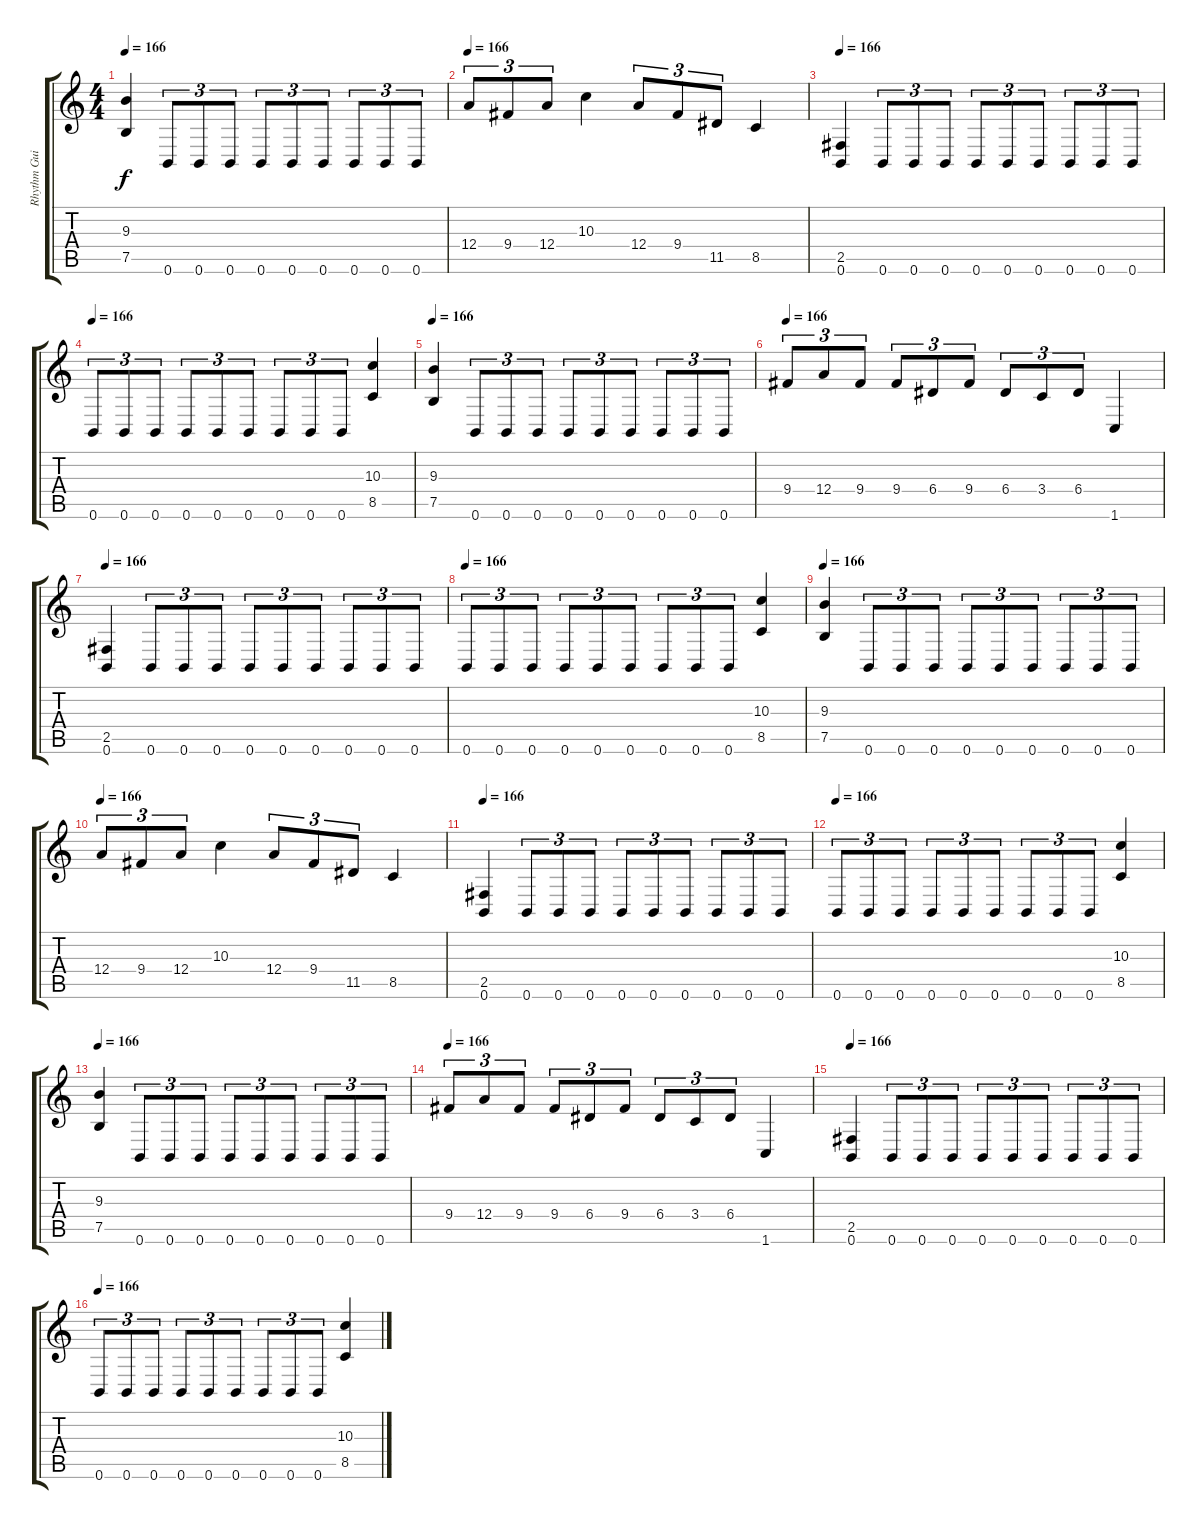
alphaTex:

\track ("Rhythm Guitar I" "Rhythm Gui") {instrument distortionguitar}
\staff {score tabs}
\tuning (B3 Gb3 D3 A2 E2 B1) {hide}
\ts (4 4)
\tempo 166
\clef g2
\ks c
(9.3 7.5).4{dy f} 0.6.8{tu (3 2)} 0.6.8{tu (3 2)} 0.6.8{tu (3 2)} 0.6.8{tu (3 2)} 0.6.8{tu (3 2)} 0.6.8{tu (3 2)} 0.6.8{tu (3 2)} 0.6.8{tu (3 2)} 0.6.8{tu (3 2)} |
\tempo 166
12.4.8{tu (3 2)} 9.4.8{tu (3 2)} 12.4.8{tu (3 2)} 10.3.4 12.4.8{tu (3 2)} 9.4.8{tu (3 2)} 11.5.8{tu (3 2)} 8.5.4 |
\tempo 166
(2.5 0.6).4 0.6.8{tu (3 2)} 0.6.8{tu (3 2)} 0.6.8{tu (3 2)} 0.6.8{tu (3 2)} 0.6.8{tu (3 2)} 0.6.8{tu (3 2)} 0.6.8{tu (3 2)} 0.6.8{tu (3 2)} 0.6.8{tu (3 2)} |
\tempo 166
0.6.8{tu (3 2)} 0.6.8{tu (3 2)} 0.6.8{tu (3 2)} 0.6.8{tu (3 2)} 0.6.8{tu (3 2)} 0.6.8{tu (3 2)} 0.6.8{tu (3 2)} 0.6.8{tu (3 2)} 0.6.8{tu (3 2)} (10.3 8.5).4 |
\tempo 166
(9.3 7.5).4 0.6.8{tu (3 2)} 0.6.8{tu (3 2)} 0.6.8{tu (3 2)} 0.6.8{tu (3 2)} 0.6.8{tu (3 2)} 0.6.8{tu (3 2)} 0.6.8{tu (3 2)} 0.6.8{tu (3 2)} 0.6.8{tu (3 2)} |
\tempo 166
9.4.8{tu (3 2)} 12.4.8{tu (3 2)} 9.4.8{tu (3 2)} 9.4.8{tu (3 2)} 6.4.8{tu (3 2)} 9.4.8{tu (3 2)} 6.4.8{tu (3 2)} 3.4.8{tu (3 2)} 6.4.8{tu (3 2)} 1.6.4 |
\tempo 166
(2.5 0.6).4 0.6.8{tu (3 2)} 0.6.8{tu (3 2)} 0.6.8{tu (3 2)} 0.6.8{tu (3 2)} 0.6.8{tu (3 2)} 0.6.8{tu (3 2)} 0.6.8{tu (3 2)} 0.6.8{tu (3 2)} 0.6.8{tu (3 2)} |
\tempo 166
0.6.8{tu (3 2)} 0.6.8{tu (3 2)} 0.6.8{tu (3 2)} 0.6.8{tu (3 2)} 0.6.8{tu (3 2)} 0.6.8{tu (3 2)} 0.6.8{tu (3 2)} 0.6.8{tu (3 2)} 0.6.8{tu (3 2)} (10.3 8.5).4 |
\tempo 166
(9.3 7.5).4 0.6.8{tu (3 2)} 0.6.8{tu (3 2)} 0.6.8{tu (3 2)} 0.6.8{tu (3 2)} 0.6.8{tu (3 2)} 0.6.8{tu (3 2)} 0.6.8{tu (3 2)} 0.6.8{tu (3 2)} 0.6.8{tu (3 2)} |
\tempo 166
12.4.8{tu (3 2)} 9.4.8{tu (3 2)} 12.4.8{tu (3 2)} 10.3.4 12.4.8{tu (3 2)} 9.4.8{tu (3 2)} 11.5.8{tu (3 2)} 8.5.4 |
\tempo 166
(2.5 0.6).4 0.6.8{tu (3 2)} 0.6.8{tu (3 2)} 0.6.8{tu (3 2)} 0.6.8{tu (3 2)} 0.6.8{tu (3 2)} 0.6.8{tu (3 2)} 0.6.8{tu (3 2)} 0.6.8{tu (3 2)} 0.6.8{tu (3 2)} |
\tempo 166
0.6.8{tu (3 2)} 0.6.8{tu (3 2)} 0.6.8{tu (3 2)} 0.6.8{tu (3 2)} 0.6.8{tu (3 2)} 0.6.8{tu (3 2)} 0.6.8{tu (3 2)} 0.6.8{tu (3 2)} 0.6.8{tu (3 2)} (10.3 8.5).4 |
\tempo 166
(9.3 7.5).4 0.6.8{tu (3 2)} 0.6.8{tu (3 2)} 0.6.8{tu (3 2)} 0.6.8{tu (3 2)} 0.6.8{tu (3 2)} 0.6.8{tu (3 2)} 0.6.8{tu (3 2)} 0.6.8{tu (3 2)} 0.6.8{tu (3 2)} |
\tempo 166
9.4.8{tu (3 2)} 12.4.8{tu (3 2)} 9.4.8{tu (3 2)} 9.4.8{tu (3 2)} 6.4.8{tu (3 2)} 9.4.8{tu (3 2)} 6.4.8{tu (3 2)} 3.4.8{tu (3 2)} 6.4.8{tu (3 2)} 1.6.4 |
\tempo 166
(2.5 0.6).4 0.6.8{tu (3 2)} 0.6.8{tu (3 2)} 0.6.8{tu (3 2)} 0.6.8{tu (3 2)} 0.6.8{tu (3 2)} 0.6.8{tu (3 2)} 0.6.8{tu (3 2)} 0.6.8{tu (3 2)} 0.6.8{tu (3 2)} |
\tempo 166
0.6.8{tu (3 2)} 0.6.8{tu (3 2)} 0.6.8{tu (3 2)} 0.6.8{tu (3 2)} 0.6.8{tu (3 2)} 0.6.8{tu (3 2)} 0.6.8{tu (3 2)} 0.6.8{tu (3 2)} 0.6.8{tu (3 2)} (10.3 8.5).4
